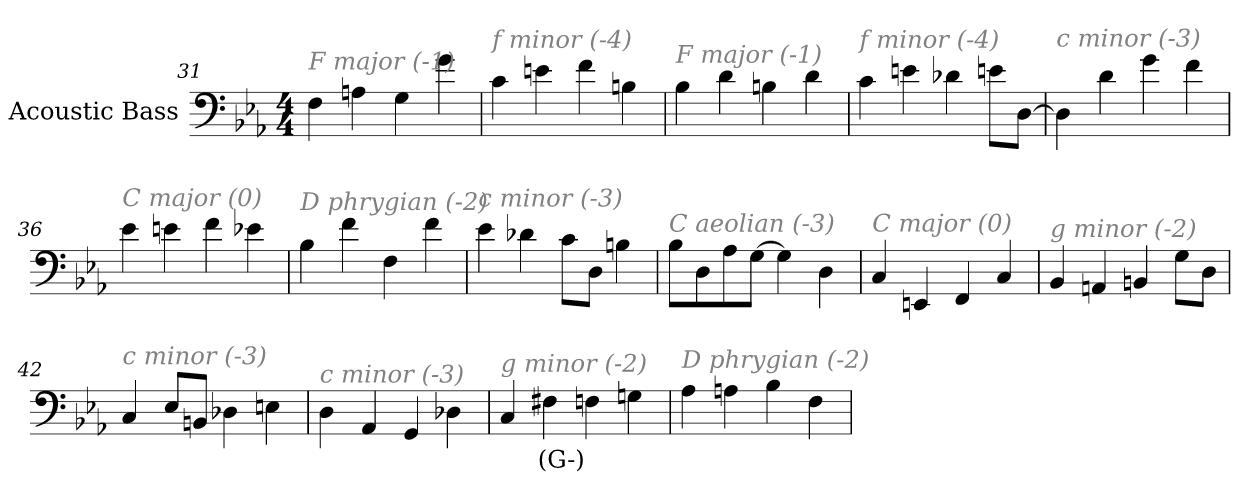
**kern	**text
*part1	*part1
*staff1	*staff1
*I"Acoustic Bass	*
*clefF4	*
*ITrd7c12	*
*k[b-e-a-]	*
*E-:	*
*M4/4	*
=31	=31
!LO:TX:i:color=#808080:t=F major (-1)	!
4FF	.
4AAn	.
4GG	.
4G	.
=32	=32
!LO:TX:i:color=#808080:t=f minor (-4)	!
4C	.
4En	.
4F	.
4BBn	.
=33	=33
!LO:TX:i:color=#808080:t=F major (-1)	!
4BB-	.
4D	.
4BBn	.
4D	.
=34	=34
!LO:TX:i:color=#808080:t=f minor (-4)	!
4C	.
4En	.
4D-X	.
8EnL	.
[8DDJ	.
=35	=35
!LO:TX:i:color=#808080:t=c minor (-3)	!
4DD]	.
4D	.
4G	.
4F	.
=36	=36
!LO:TX:i:color=#808080:t=C major (0)	!
4E-	.
4En	.
4F	.
4E-X	.
=37	=37
!LO:TX:i:color=#808080:t=D phrygian (-2)	!
4BB-	.
4F	.
4FF	.
4F	.
=38	=38
!LO:TX:i:color=#808080:t=c minor (-3)	!
4E-	.
4D-X	.
8CL	.
8DDJ	.
4BBn	.
=39	=39
!LO:TX:i:color=#808080:t=C aeolian (-3)	!
8BB-L	.
8DD	.
8AA-	.
[8GGJ	.
4GG]	.
4DD	.
=40	=40
!LO:TX:i:color=#808080:t=C major (0)	!
4CC	.
4EEEn	.
4FFF	.
4CC	.
=41	=41
!LO:TX:i:color=#808080:t=g minor (-2)	!
4BBB-	.
4AAAn	.
4BBBn	.
8GGL	.
8DDJ	.
=42	=42
!LO:TX:i:color=#808080:t=c minor (-3)	!
4CC	.
8EE-L	.
8BBBnJ	.
4DD-X	.
4EEn	.
=43	=43
!LO:TX:i:color=#808080:t=c minor (-3)	!
4DD	.
4AAA-	.
4GGG	.
4DD-X	.
=44	=44
!LO:TX:i:color=#808080:t=g minor (-2)	!
4CC	.
4FF#Xi	(G-)
4FF	.
4GGn	.
=45	=45
!LO:TX:i:color=#808080:t=D phrygian (-2)	!
4AA-	.
4AAn	.
4BB-	.
4FF	.
=	=
*-	*-
